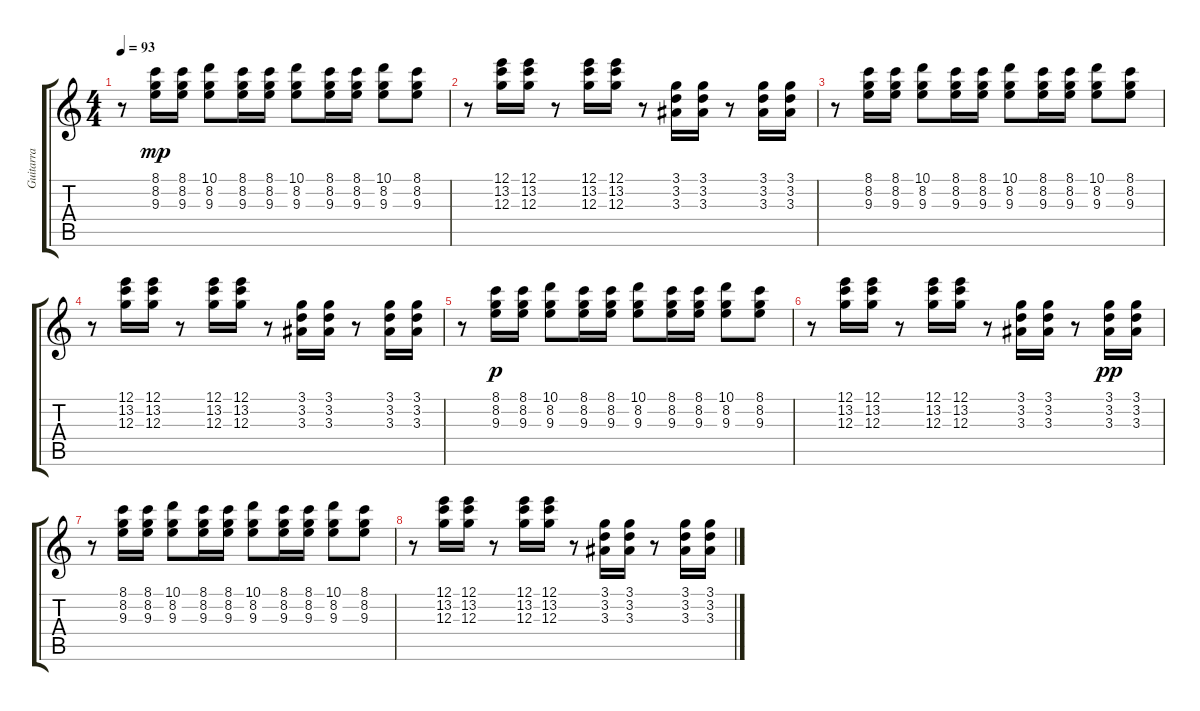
\track ("Guitarra" "Guitarra") {instrument electricguitarjazz bank 1}
\staff {score tabs}
\tuning (E4 B3 G3 D3 A2 E2) {hide}
\ts (4 4)
\tempo 93
\clef g2
\ks c
r.8{dy f} (8.1 8.2 9.3).16{dy mp} (8.1 8.2 9.3).16 (10.1 8.2 9.3).8 (8.1 8.2 9.3).16 (8.1 8.2 9.3).16 (10.1 8.2 9.3).8 (8.1 8.2 9.3).16 (8.1 8.2 9.3).16 (10.1 8.2 9.3).8 (8.1 8.2 9.3).8 |
r.8 (12.1 13.2 12.3).16 (12.1 13.2 12.3).16 r.8 (12.1 13.2 12.3).16 (12.1 13.2 12.3).16 r.8 (3.1 3.2 3.3).16 (3.1 3.2 3.3).16 r.8 (3.1 3.2 3.3).16 (3.1 3.2 3.3).16 |
r.8 (8.1 8.2 9.3).16 (8.1 8.2 9.3).16 (10.1 8.2 9.3).8 (8.1 8.2 9.3).16 (8.1 8.2 9.3).16 (10.1 8.2 9.3).8 (8.1 8.2 9.3).16 (8.1 8.2 9.3).16 (10.1 8.2 9.3).8 (8.1 8.2 9.3).8 |
r.8 (12.1 13.2 12.3).16 (12.1 13.2 12.3).16 r.8 (12.1 13.2 12.3).16 (12.1 13.2 12.3).16 r.8 (3.1 3.2 3.3).16 (3.1 3.2 3.3).16 r.8 (3.1 3.2 3.3).16 (3.1 3.2 3.3).16 |
r.8 (8.1 8.2 9.3).16{dy p} (8.1 8.2 9.3).16 (10.1 8.2 9.3).8 (8.1 8.2 9.3).16 (8.1 8.2 9.3).16 (10.1 8.2 9.3).8 (8.1 8.2 9.3).16 (8.1 8.2 9.3).16 (10.1 8.2 9.3).8 (8.1 8.2 9.3).8 |
r.8 (12.1 13.2 12.3).16 (12.1 13.2 12.3).16 r.8 (12.1 13.2 12.3).16 (12.1 13.2 12.3).16 r.8 (3.1 3.2 3.3).16 (3.1 3.2 3.3).16 r.8 (3.1 3.2 3.3).16{dy pp} (3.1 3.2 3.3).16 |
r.8 (8.1 8.2 9.3).16 (8.1 8.2 9.3).16 (10.1 8.2 9.3).8 (8.1 8.2 9.3).16 (8.1 8.2 9.3).16 (10.1 8.2 9.3).8 (8.1 8.2 9.3).16 (8.1 8.2 9.3).16 (10.1 8.2 9.3).8 (8.1 8.2 9.3).8 |
r.8 (12.1 13.2 12.3).16 (12.1 13.2 12.3).16 r.8 (12.1 13.2 12.3).16 (12.1 13.2 12.3).16 r.8 (3.1 3.2 3.3).16 (3.1 3.2 3.3).16 r.8 (3.1 3.2 3.3).16 (3.1 3.2 3.3).16
